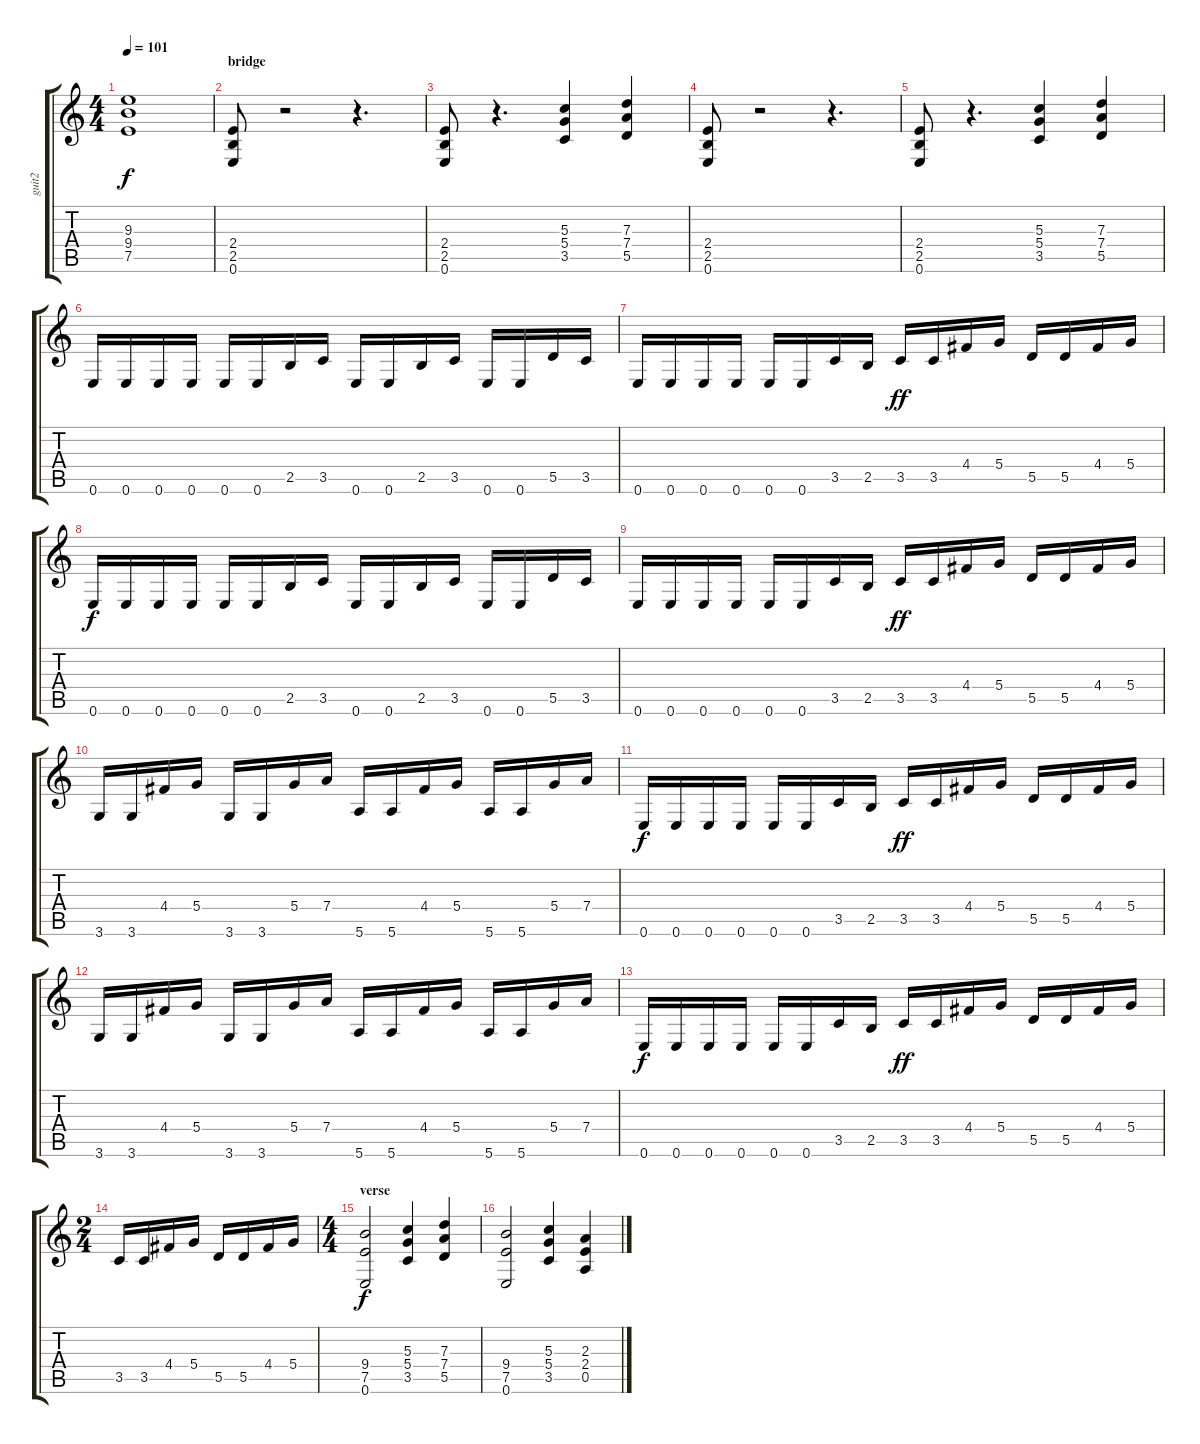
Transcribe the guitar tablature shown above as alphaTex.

\track ("guit2" "guit2") {instrument distortionguitar}
\staff {score tabs}
\tuning (E4 B3 G3 D3 A2 E2) {hide}
\ts (4 4)
\tempo 101
\clef g2
\ks c
(9.3 9.4 7.5).1{dy f} |
\section ("" "bridge")
(2.4 2.5 0.6).8 r.2 r.4{d} |
(2.4 2.5 0.6).8 r.4{d} (5.3 5.4 3.5).4 (7.3 7.4 5.5).4 |
(2.4 2.5 0.6).8 r.2 r.4{d} |
(2.4 2.5 0.6).8 r.4{d} (5.3 5.4 3.5).4 (7.3 7.4 5.5).4 |
0.6.16 0.6.16 0.6.16 0.6.16 0.6.16 0.6.16 2.5.16 3.5.16 0.6.16 0.6.16 2.5.16 3.5.16 0.6.16 0.6.16 5.5.16 3.5.16 |
0.6.16 0.6.16 0.6.16 0.6.16 0.6.16 0.6.16 3.5.16 2.5.16 3.5.16{dy ff} 3.5.16 4.4.16 5.4.16 5.5.16 5.5.16 4.4.16 5.4.16 |
0.6.16{dy f} 0.6.16 0.6.16 0.6.16 0.6.16 0.6.16 2.5.16 3.5.16 0.6.16 0.6.16 2.5.16 3.5.16 0.6.16 0.6.16 5.5.16 3.5.16 |
0.6.16 0.6.16 0.6.16 0.6.16 0.6.16 0.6.16 3.5.16 2.5.16 3.5.16{dy ff} 3.5.16 4.4.16 5.4.16 5.5.16 5.5.16 4.4.16 5.4.16 |
3.6.16 3.6.16 4.4.16 5.4.16 3.6.16 3.6.16 5.4.16 7.4.16 5.6.16 5.6.16 4.4.16 5.4.16 5.6.16 5.6.16 5.4.16 7.4.16 |
0.6.16{dy f} 0.6.16 0.6.16 0.6.16 0.6.16 0.6.16 3.5.16 2.5.16 3.5.16{dy ff} 3.5.16 4.4.16 5.4.16 5.5.16 5.5.16 4.4.16 5.4.16 |
3.6.16 3.6.16 4.4.16 5.4.16 3.6.16 3.6.16 5.4.16 7.4.16 5.6.16 5.6.16 4.4.16 5.4.16 5.6.16 5.6.16 5.4.16 7.4.16 |
0.6.16{dy f} 0.6.16 0.6.16 0.6.16 0.6.16 0.6.16 3.5.16 2.5.16 3.5.16{dy ff} 3.5.16 4.4.16 5.4.16 5.5.16 5.5.16 4.4.16 5.4.16 |
\ts (2 4)
3.5.16 3.5.16 4.4.16 5.4.16 5.5.16 5.5.16 4.4.16 5.4.16 |
\ts (4 4)
\section ("" "verse")
(9.4 7.5 0.6).2{dy f} (5.3 5.4 3.5).4 (7.3 7.4 5.5).4 |
(9.4 7.5 0.6).2 (5.3 5.4 3.5).4 (2.3 2.4 0.5).4
